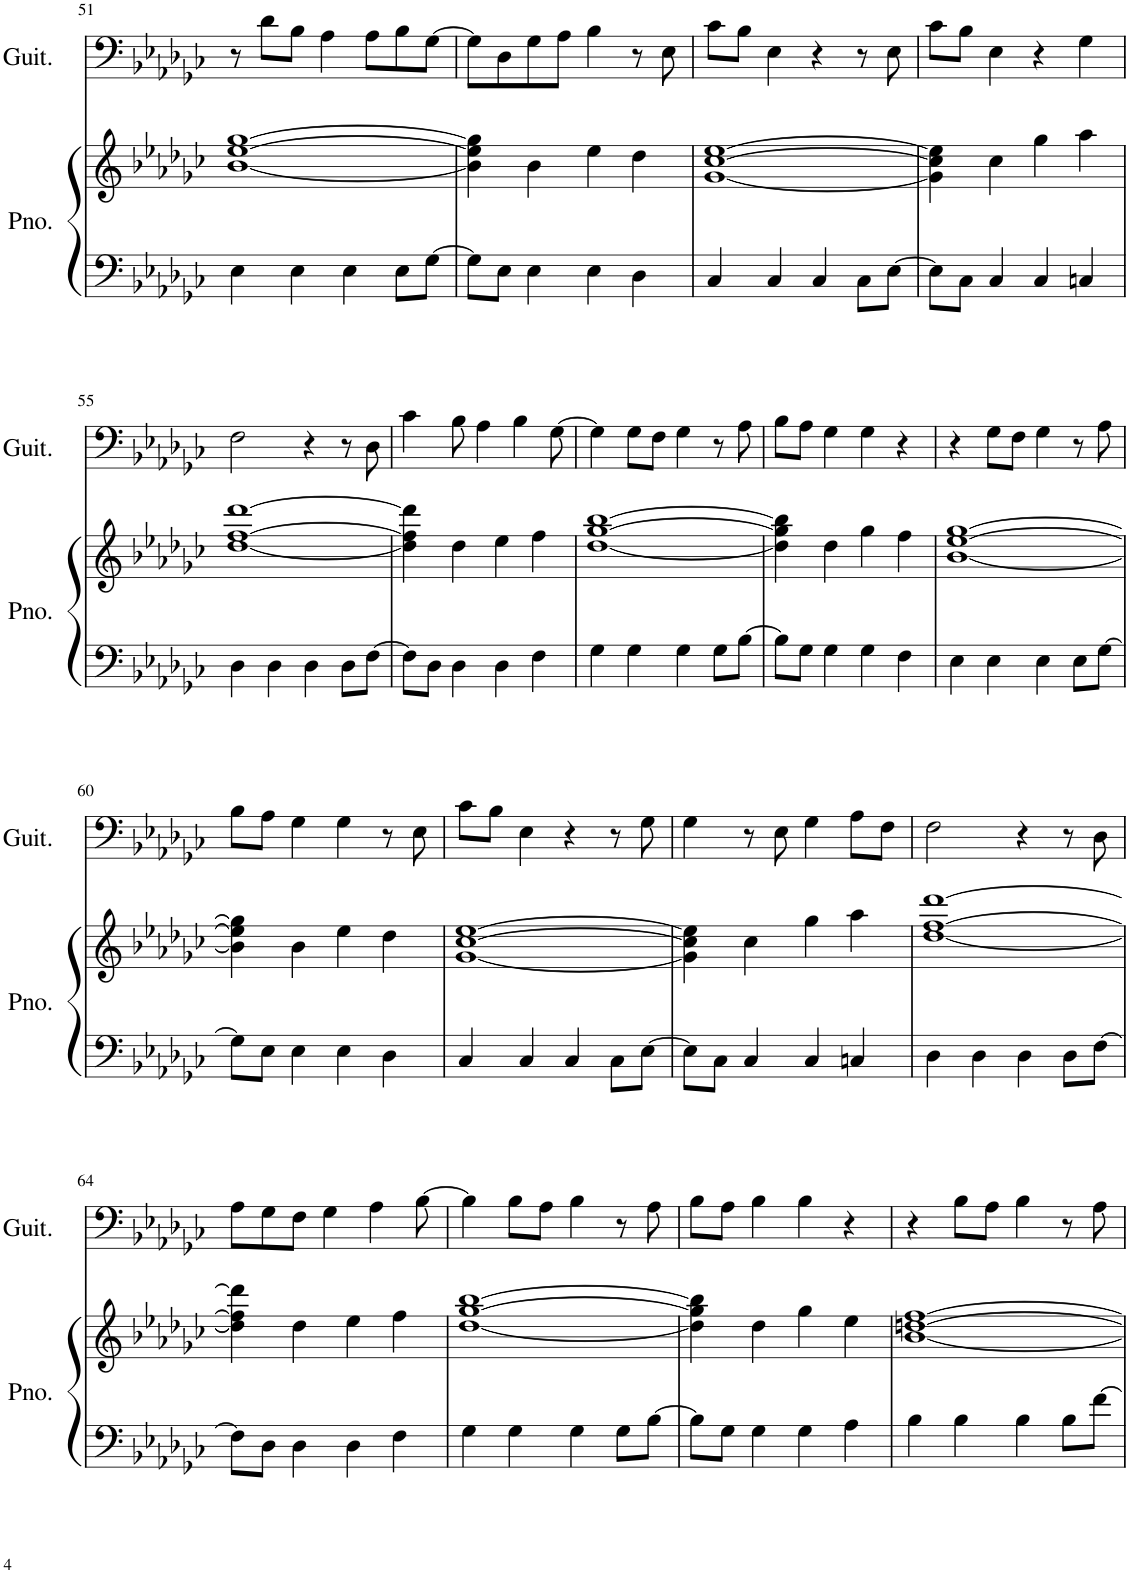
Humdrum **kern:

**kern	**kern	**kern
*part2	*part2	*part1
*staff3	*staff2	*staff1
*I"Piano	*	*I"Acoustic Guitar
*I'Pno.	*	*I'Guit.
!!LO:PB:g=z
*clefF4	*clefG2	*clefF4
*k[b-e-a-d-g-c-]	*k[b-e-a-d-g-c-]	*k[b-e-a-d-g-c-]
*M4/4	*M4/4	*M4/4
=51	=51	=51
4E-\	[1b- [1ee- [1gg-	8r
.	.	8d-\L
4E-\	.	8B-\J
.	.	4A-\
4E-\	.	.
.	.	8A-\L
8E-\L	.	8B-\
[8G-\J	.	[8G-\J
=52	=52	=52
8G-\L]	4b-\] 4ee-\] 4gg-\]	8G-\L]
8E-\J	.	8D-\
4E-\	4b-\	8G-\
.	.	8A-\J
4E-\	4ee-\	4B-\
4D-\	4dd-\	8r
.	.	8E-\
=53	=53	=53
4C-/	[1g- [1cc- [1ee-	8c-\L
.	.	8B-\J
4C-/	.	4E-\
4C-/	.	4r
8C-\L	.	8r
[8E-\J	.	8E-\
=54	=54	=54
8E-\L]	4g-\] 4cc-\] 4ee-\]	8c-\L
8C-\J	.	8B-\J
4C-/	4cc-\	4E-\
4C-/	4gg-\	4r
4Cn/	4aa-\	4G-\
!!LO:LB:g=z
=55	=55	=55
4D-\	[1dd- [1ff [1ddd-	2F\
4D-\	.	.
4D-\	.	4r
8D-\L	.	8r
[8F\J	.	8D-\
=56	=56	=56
8F\L]	4dd-\] 4ff\] 4ddd-\]	4c-\
8D-\J	.	.
4D-\	4dd-\	8B-\
.	.	4A-\
4D-\	4ee-\	.
.	.	4B-\
4F\	4ff\	.
.	.	[8G-\
=57	=57	=57
4G-\	[1dd- [1gg- [1bb-	4G-\]
4G-\	.	8G-\L
.	.	8F\J
4G-\	.	4G-\
8G-\L	.	8r
[8B-\J	.	8A-\
=58	=58	=58
8B-\L]	4dd-\] 4gg-\] 4bb-\]	8B-\L
8G-\J	.	8A-\J
4G-\	4dd-\	4G-\
4G-\	4gg-\	4G-\
4F\	4ff\	4r
=59	=59	=59
4E-\	[1b- [1ee- [1gg-	4r
4E-\	.	8G-\L
.	.	8F\J
4E-\	.	4G-\
8E-\L	.	8r
[8G-\J	.	8A-\
!!LO:LB:g=z
=60	=60	=60
8G-\L]	4b-\] 4ee-\] 4gg-\]	8B-\L
8E-\J	.	8A-\J
4E-\	4b-\	4G-\
4E-\	4ee-\	4G-\
4D-\	4dd-\	8r
.	.	8E-\
=61	=61	=61
4C-/	[1g- [1cc- [1ee-	8c-\L
.	.	8B-\J
4C-/	.	4E-\
4C-/	.	4r
8C-\L	.	8r
[8E-\J	.	8G-\
=62	=62	=62
8E-\L]	4g-\] 4cc-\] 4ee-\]	4G-\
8C-\J	.	.
4C-/	4cc-\	8r
.	.	8E-\
4C-/	4gg-\	4G-\
4Cn/	4aa-\	8A-\L
.	.	8F\J
=63	=63	=63
4D-\	[1dd- [1ff [1ddd-	2F\
4D-\	.	.
4D-\	.	4r
8D-\L	.	8r
[8F\J	.	8D-\
!!LO:LB:g=z
=64	=64	=64
8F\L]	4dd-\] 4ff\] 4ddd-\]	8A-\L
8D-\J	.	8G-\
4D-\	4dd-\	8F\J
.	.	4G-\
4D-\	4ee-\	.
.	.	4A-\
4F\	4ff\	.
.	.	[8B-\
=65	=65	=65
4G-\	[1dd- [1gg- [1bb-	4B-\]
4G-\	.	8B-\L
.	.	8A-\J
4G-\	.	4B-\
8G-\L	.	8r
[8B-\J	.	8A-\
=66	=66	=66
8B-\L]	4dd-\] 4gg-\] 4bb-\]	8B-\L
8G-\J	.	8A-\J
4G-\	4dd-\	4B-\
4G-\	4gg-\	4B-\
4A-\	4ee-\	4r
=67	=67	=67
4B-\	[1b- [1ddn [1ff	4r
4B-\	.	8B-\L
.	.	8A-\J
4B-\	.	4B-\
8B-\L	.	8r
[8f\J	.	8A-\
=	=	=
*-	*-	*-
